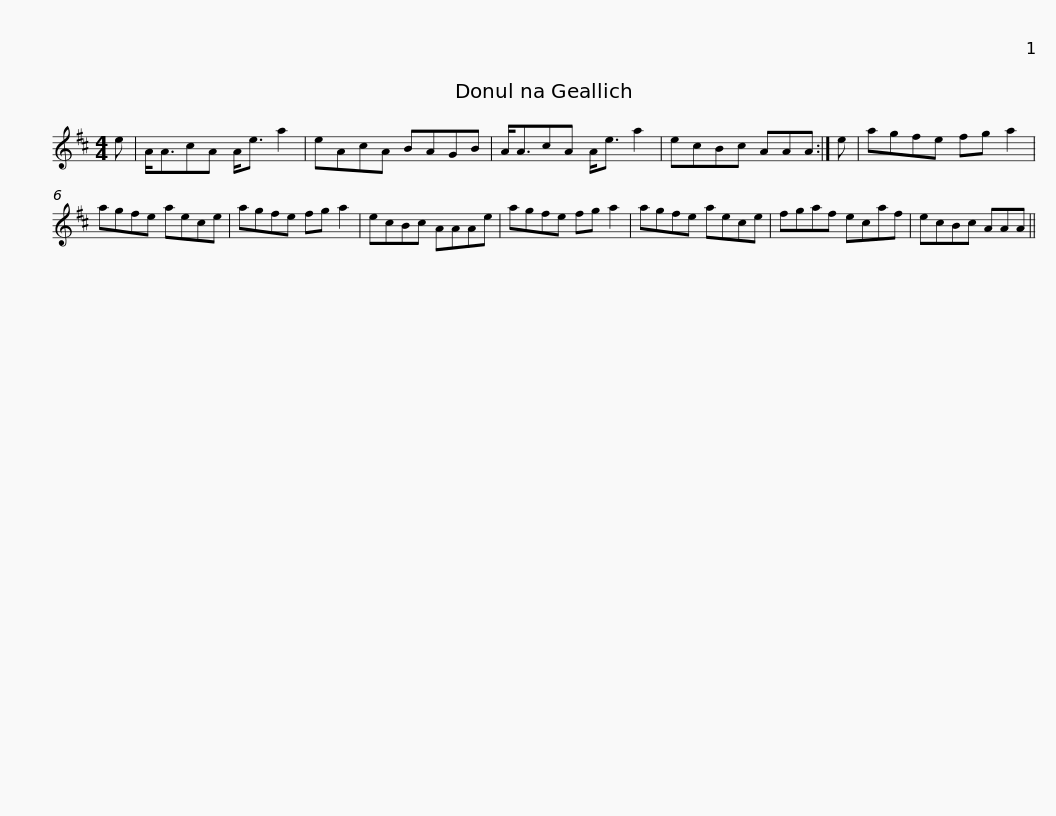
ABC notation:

X:1
L:1/8
M:4/4
I:linebreak $
K:D
V:1 treble
V:1
 e | A<AcA A<e a2 | eAcA BAGB | A<AcA A<e a2 | ecBc AAA :| %5
 e | agfe fg a2 |$ agfe aece | agfe fg a2 | ecBc AAAe | %10
 agfe fg a2 | agfe aece |$ fgaf ecaf | ecBc AAA || %14
